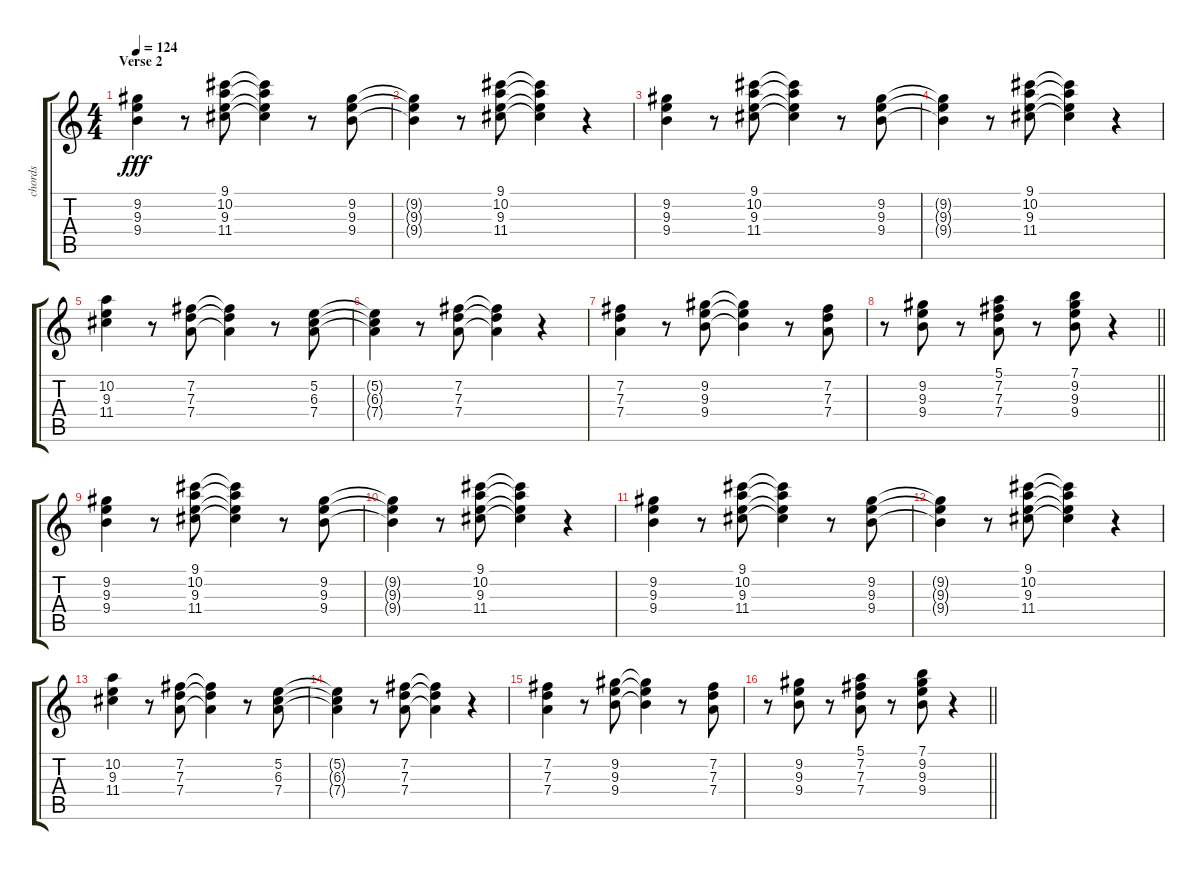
\track ("chords" "chords") {instrument electricguitarjazz}
\staff {score tabs}
\tuning (E4 B3 G3 D3 A2 E2) {hide}
\ts (4 4)
\section ("" "Verse 2")
\tempo 124
\clef g2
\ks c
(9.2 9.3 9.4).4{dy fff} r.8 (9.1 10.2 9.3 11.4).8 (9.1{t} 10.2{t} 9.3{t} 11.4{t}).4 r.8 (9.2 9.3 9.4).8 |
(9.2{t} 9.3{t} 9.4{t}).4 r.8 (9.1 10.2 9.3 11.4).8 (9.1{t} 10.2{t} 9.3{t} 11.4{t}).4 r.4 |
(9.2 9.3 9.4).4 r.8 (9.1 10.2 9.3 11.4).8 (9.1{t} 10.2{t} 9.3{t} 11.4{t}).4 r.8 (9.2 9.3 9.4).8 |
(9.2{t} 9.3{t} 9.4{t}).4 r.8 (9.1 10.2 9.3 11.4).8 (9.1{t} 10.2{t} 9.3{t} 11.4{t}).4 r.4 |
(10.2 9.3 11.4).4 r.8 (7.2 7.3 7.4).8 (7.2{t} 7.3{t} 7.4{t}).4 r.8 (5.2 6.3 7.4).8 |
(5.2{t} 6.3{t} 7.4{t}).4 r.8 (7.2 7.3 7.4).8 (7.2{t} 7.3{t} 7.4{t}).4 r.4 |
(7.2 7.3 7.4).4 r.8 (9.2 9.3 9.4).8 (9.2{t} 9.3{t} 9.4{t}).4 r.8 (7.2 7.3 7.4).8 |
\barLineRight lightlight
r.8 (9.2 9.3 9.4).8 r.8 (5.1 7.2 7.3 7.4).8 r.8 (7.1 9.2 9.3 9.4).8 r.4 |
(9.2 9.3 9.4).4 r.8 (9.1 10.2 9.3 11.4).8 (9.1{t} 10.2{t} 9.3{t} 11.4{t}).4 r.8 (9.2 9.3 9.4).8 |
(9.2{t} 9.3{t} 9.4{t}).4 r.8 (9.1 10.2 9.3 11.4).8 (9.1{t} 10.2{t} 9.3{t} 11.4{t}).4 r.4 |
(9.2 9.3 9.4).4 r.8 (9.1 10.2 9.3 11.4).8 (9.1{t} 10.2{t} 9.3{t} 11.4{t}).4 r.8 (9.2 9.3 9.4).8 |
(9.2{t} 9.3{t} 9.4{t}).4 r.8 (9.1 10.2 9.3 11.4).8 (9.1{t} 10.2{t} 9.3{t} 11.4{t}).4 r.4 |
(10.2 9.3 11.4).4 r.8 (7.2 7.3 7.4).8 (7.2{t} 7.3{t} 7.4{t}).4 r.8 (5.2 6.3 7.4).8 |
(5.2{t} 6.3{t} 7.4{t}).4 r.8 (7.2 7.3 7.4).8 (7.2{t} 7.3{t} 7.4{t}).4 r.4 |
(7.2 7.3 7.4).4 r.8 (9.2 9.3 9.4).8 (9.2{t} 9.3{t} 9.4{t}).4 r.8 (7.2 7.3 7.4).8 |
\barLineRight lightlight
r.8 (9.2 9.3 9.4).8 r.8 (5.1 7.2 7.3 7.4).8 r.8 (7.1 9.2 9.3 9.4).8 r.4
